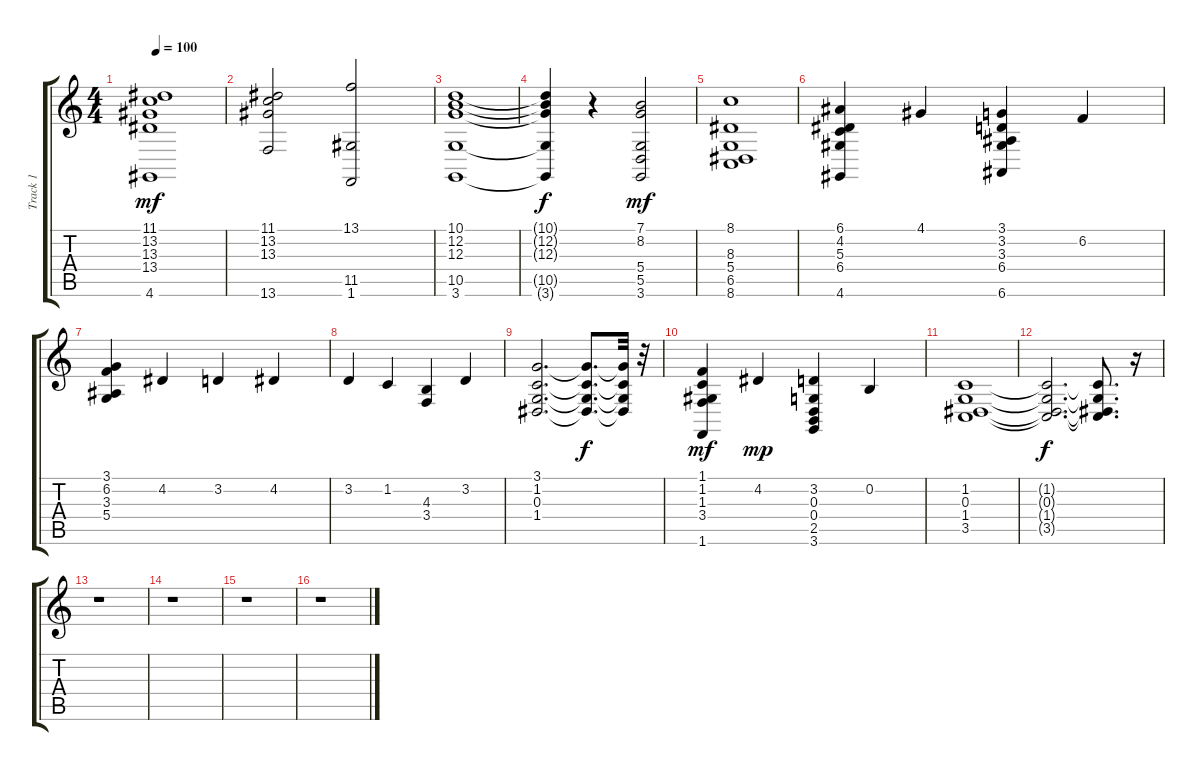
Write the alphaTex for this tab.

\track ("Track 1" "Track 1") {instrument stringensemble1}
\staff {score tabs}
\tuning (E4 B3 G3 D3 A2 E2) {hide}
\ts (4 4)
\tempo 100
\clef g2
\ks c
(11.1 13.2 13.3 13.4 4.6).1{dy mf} |
(11.1 13.2 13.3 13.6).2 (13.1 11.5 1.6).2 |
(10.1 12.2 12.3 10.5 3.6).1 |
(10.1{t} 12.2{t} 12.3{t} 10.5{t} 3.6{t}).4{dy f} r.4 (7.1 8.2 5.4 5.5 3.6).2{dy mf} |
(8.1 8.3 5.4 6.5 8.6).1 |
(6.1 4.2 5.3 6.4 4.6).4 4.1.4 (3.1 3.2 3.3 6.4 6.6).4 6.2.4 |
(3.1 6.2 3.3 5.4).4 4.2.4 3.2.4 4.2.4 |
3.2.4 1.2.4 (4.3 3.4).4 3.2.4 |
(3.1 1.2 0.3 1.4).2{d} (3.1{t} 1.2{t} 0.3{t} 1.4{t}).8{d dy f} (3.1{t} 1.2{t} 0.3{t} 1.4{t}).32 r.32 |
(1.1 1.2 1.3 3.4 1.6).4{dy mf} 4.2.4{dy mp} (3.2 0.3 0.4 2.5 3.6).4 0.2.4 |
(1.2 0.3 1.4 3.5).1 |
(1.2{t} 0.3{t} 1.4{t} 3.5{t}).2{d dy f} (1.2{t} 0.3{t} 1.4{t} 3.5{t}).8{d} r.16 |
r.1 |
r.1 |
r.1 |
r.1
